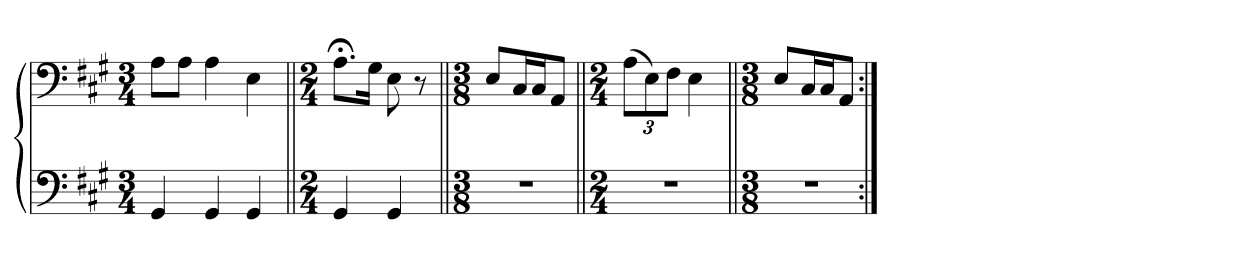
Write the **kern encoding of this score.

**kern	**kern
*part1	*part1
*staff2	*staff1
*clefF4	*clefF4
*k[f#c#g#]	*k[f#c#g#]
*M3/4	*M3/4
=1	=1
4GG#/	8A\L
.	8A\J
4GG#/	4A\
4GG#/	4E\
=2||	=2||
*M2/4	*M2/4
4GG#/	8.A;<\L
.	16G#\Jk
4GG#/	8E\
.	8r
=3||	=3||
*M3/8	*M3/8
4.r	8E/L
.	16C#/L
.	16C#/J
.	8AA/J
=4||	=4||
*M2/4	*M2/4
2r	(12A\L
.	12E\)
.	12F#\J
.	4E\
=5||	=5||
*M3/8	*M3/8
4.r	8E/L
.	16C#/L
.	16C#/J
.	8AA/J
=:|!	=:|!
*-	*-
